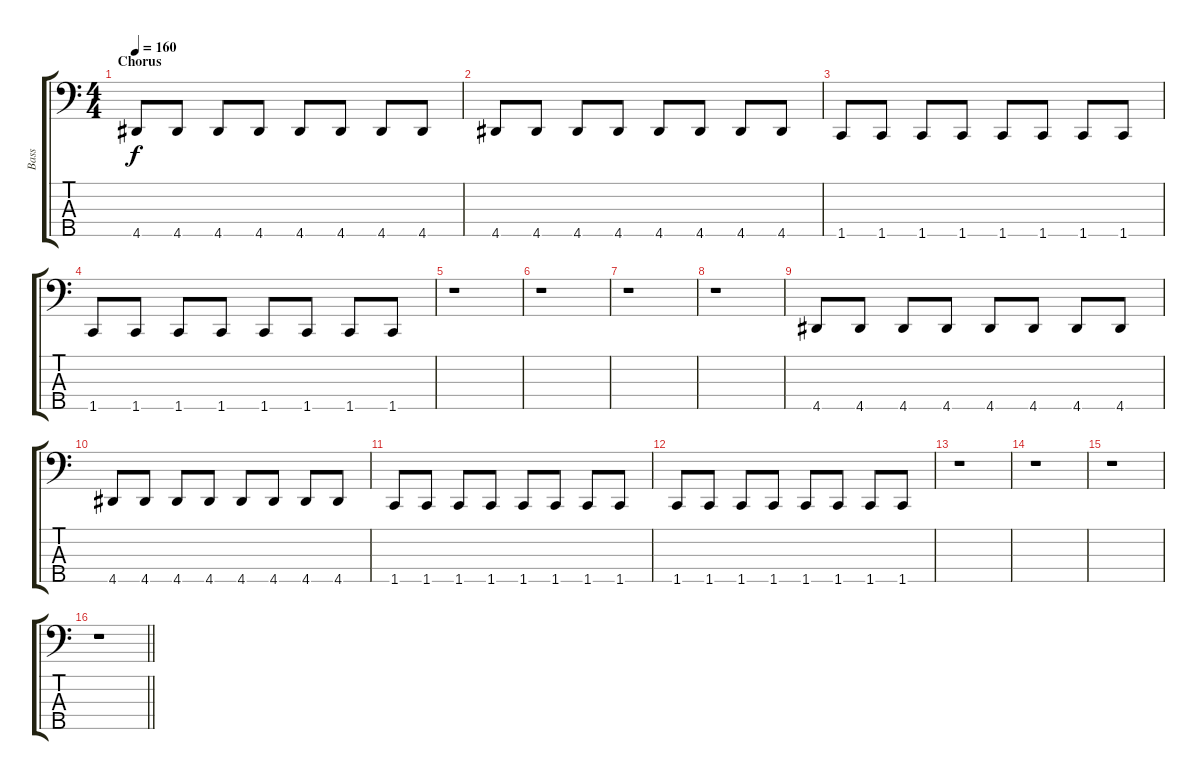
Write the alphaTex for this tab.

\track ("Bass" "Bass") {instrument electricbasspick}
\staff {score tabs}
\tuning (G2 D2 A1 E1 B0) {hide}
\ts (4 4)
\section ("" "Chorus")
\tempo 160
\clef f4
\ks c
4.5.8{dy f} 4.5.8 4.5.8 4.5.8 4.5.8 4.5.8 4.5.8 4.5.8 |
4.5.8 4.5.8 4.5.8 4.5.8 4.5.8 4.5.8 4.5.8 4.5.8 |
1.5.8 1.5.8 1.5.8 1.5.8 1.5.8 1.5.8 1.5.8 1.5.8 |
1.5.8 1.5.8 1.5.8 1.5.8 1.5.8 1.5.8 1.5.8 1.5.8 |
r.1 |
r.1 |
r.1 |
r.1 |
4.5.8 4.5.8 4.5.8 4.5.8 4.5.8 4.5.8 4.5.8 4.5.8 |
4.5.8 4.5.8 4.5.8 4.5.8 4.5.8 4.5.8 4.5.8 4.5.8 |
1.5.8 1.5.8 1.5.8 1.5.8 1.5.8 1.5.8 1.5.8 1.5.8 |
1.5.8 1.5.8 1.5.8 1.5.8 1.5.8 1.5.8 1.5.8 1.5.8 |
r.1 |
r.1 |
r.1 |
\barLineRight lightlight
r.1
